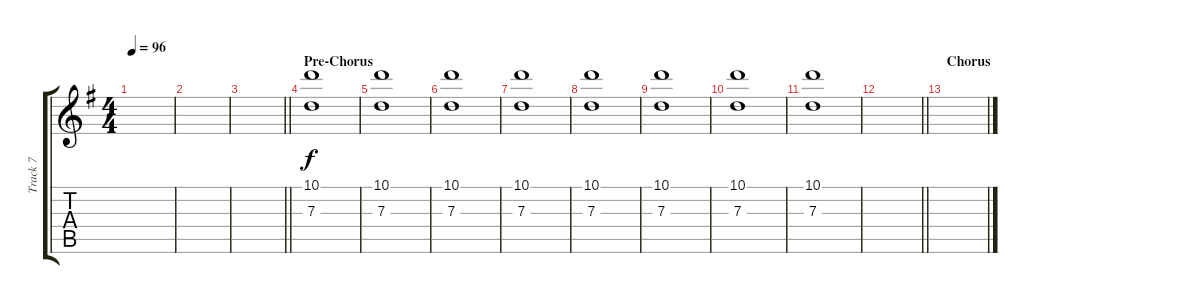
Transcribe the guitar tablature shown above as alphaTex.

\track ("Track 7" "Track 7") {instrument overdrivenguitar}
\staff {score tabs}
\tuning (E4 B3 G3 D3 A2 E2) {hide}
\ts (4 4)
\tempo 96
\clef g2
\ks g
|
|
\barLineRight lightlight
|
\section ("" "Pre-Chorus")
(10.1 7.3).1 |
(10.1 7.3).1 |
(10.1 7.3).1 |
(10.1 7.3).1 |
(10.1 7.3).1 |
(10.1 7.3).1 |
(10.1 7.3).1 |
(10.1 7.3).1 |
\barLineRight lightlight
|
\section ("" "Chorus")
